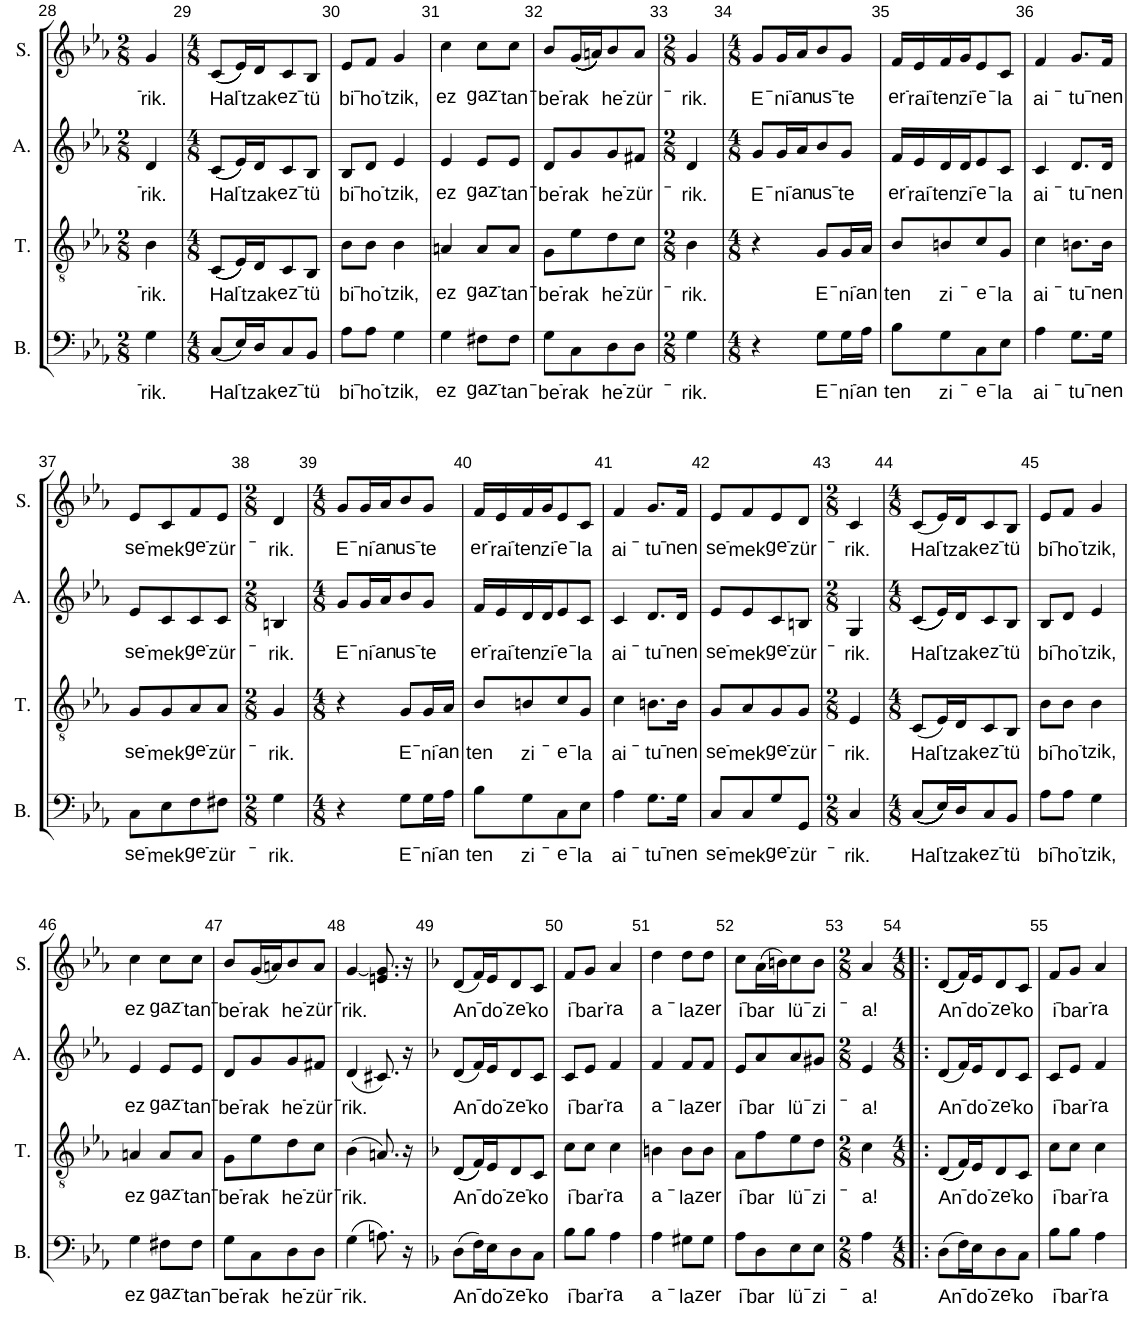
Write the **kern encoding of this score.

**kern	**text	**kern	**text	**kern	**text	**kern	**text
*part4	*part4	*part3	*part3	*part2	*part2	*part1	*part1
*staff4	*staff4	*staff3	*staff3	*staff2	*staff2	*staff1	*staff1
*I"Bass	*	*I"Tenor	*	*I"Alto	*	*I"Soprano	*
*I'B.	*	*I'T.	*	*I'A.	*	*I'S.	*
!!LO:PB:g=z
*clefF4	*	*clefGv2	*	*clefG2	*	*clefG2	*
*k[b-e-a-]	*	*k[b-e-a-]	*	*k[b-e-a-]	*	*k[b-e-a-]	*
*M2/8	*	*M2/8	*	*M2/8	*	*M2/8	*
=28	=28	=28	=28	=28	=28	=28	=28
!	!LO:LY:b	!	!LO:LY:b	!	!LO:LY:b	!	!LO:LY:b
4G\	-rik.	4B-\	-rik.	4d/	-rik.	4g/	-rik.
=29	=29	=29	=29	=29	=29	=29	=29
*M4/8	*	*M4/8	*	*M4/8	*	*M4/8	*
!	!LO:LY:b	!	!LO:LY:b	!	!LO:LY:b	!	!LO:LY:b
((8C/L	Hal-	(((8C/L	Hal-	((8c/L	Hal-	((8c/L	Hal-
16E-/L))	.	16E-/L)))	.	16e-/L))	.	16e-/L))	.
!	!LO:LY:b	!	!LO:LY:b	!	!LO:LY:b	!	!LO:LY:b
16D/J	-tzak	16D/J	-tzak	16d/J	-tzak	16d/J	-tzak
!	!LO:LY:b	!	!LO:LY:b	!	!LO:LY:b	!	!LO:LY:b
8C/	ez-	8C/	ez-	8c/	ez-	8c/	ez-
!	!LO:LY:b	!	!LO:LY:b	!	!LO:LY:b	!	!LO:LY:b
8BB-/J	-tü	8BB-/J	-tü	8B-/J	-tü	8B-/J	-tü
=30	=30	=30	=30	=30	=30	=30	=30
!	!LO:LY:b	!	!LO:LY:b	!	!LO:LY:b	!	!LO:LY:b
8A-\L	bi-	8B-\L	bi-	8B-/L	bi-	8e-/L	bi-
!	!LO:LY:b	!	!LO:LY:b	!	!LO:LY:b	!	!LO:LY:b
8A-\J	-ho-	8B-\J	-ho-	8d/J	-ho-	8f/J	-ho-
!	!LO:LY:b	!	!LO:LY:b	!	!LO:LY:b	!	!LO:LY:b
4G\	-tzik,	4B-\	-tzik,	4e-/	-tzik,	4g/	-tzik,
=31	=31	=31	=31	=31	=31	=31	=31
!	!LO:LY:b	!	!LO:LY:b	!	!LO:LY:b	!	!LO:LY:b
4G\	ez	4An/	ez	4e-/	ez	4cc\	ez
!	!LO:LY:b	!	!LO:LY:b	!	!LO:LY:b	!	!LO:LY:b
8F#X\L	gaz-	8A/L	gaz-	8e-/L	gaz-	8cc\L	gaz-
!	!LO:LY:b	!	!LO:LY:b	!	!LO:LY:b	!	!LO:LY:b
8F#\J	-tan-	8A/J	-tan-	8e-/J	-tan-	8cc\J	-tan-
=32	=32	=32	=32	=32	=32	=32	=32
!	!LO:LY:b	!	!LO:LY:b	!	!LO:LY:b	!	!LO:LY:b
8G\L	-be-	8G\L	-be-	8d/L	-be-	8b-/L	-be-
!	!LO:LY:b	!	!LO:LY:b	!	!LO:LY:b	!	!LO:LY:b
8C\	-rak	8e-\	-rak	8g/	-rak	(((((((16g/L	-rak
.	.	.	.	.	.	16an/J)))))))	.
!	!LO:LY:b	!	!LO:LY:b	!	!LO:LY:b	!	!LO:LY:b
8D\	he-	8d\	he-	8g/	he-	8b-/	he-
!	!LO:LY:b	!	!LO:LY:b	!	!LO:LY:b	!	!LO:LY:b
8D\J	-zür-	8c\J	-zür-	8f#X/J	-zür-	8a/J	-zür-
=33	=33	=33	=33	=33	=33	=33	=33
*M2/8	*	*M2/8	*	*M2/8	*	*M2/8	*
!	!LO:LY:b	!	!LO:LY:b	!	!LO:LY:b	!	!LO:LY:b
4G\	-rik.	4B-\	-rik.	4d/	-rik.	4g/	-rik.
=34	=34	=34	=34	=34	=34	=34	=34
*M4/8	*	*M4/8	*	*M4/8	*	*M4/8	*
!	!	!	!	!	!LO:LY:b	!	!LO:LY:b
4r	.	4r	.	8g/L	E-	8g/L	E-
!	!	!	!	!	!LO:LY:b	!	!LO:LY:b
.	.	.	.	16g/L	-ni-	16g/L	-ni-
!	!	!	!	!	!LO:LY:b	!	!LO:LY:b
.	.	.	.	16a-/J	-an	16a-/J	-an
!	!LO:LY:b	!	!LO:LY:b	!	!LO:LY:b	!	!LO:LY:b
8G\L	E-	8G/L	E-	8b-/	us-	8b-/	us-
!	!LO:LY:b	!	!LO:LY:b	!	!LO:LY:b	!	!LO:LY:b
16G\L	-ni-	16G/L	-ni-	8g/J	-te	8g/J	-te
!	!LO:LY:b	!	!LO:LY:b	!	!	!	!
16A-\JJ	-an	16A-/JJ	-an	.	.	.	.
=35	=35	=35	=35	=35	=35	=35	=35
!	!LO:LY:b	!	!LO:LY:b	!	!LO:LY:b	!	!LO:LY:b
8B-\L	ten	8B-/L	ten	16f/LL	er-	16f/LL	er-
!	!	!	!	!	!LO:LY:b	!	!LO:LY:b
.	.	.	.	16e-/	-rai-	16e-/	-rai-
!	!LO:LY:b	!	!LO:LY:b	!	!LO:LY:b	!	!LO:LY:b
8G\	zi-	8Bn/	zi-	16d/	-ten	16f/	-ten
!	!	!	!	!	!LO:LY:b	!	!LO:LY:b
.	.	.	.	16d/J	zi-	16g/J	zi-
!	!LO:LY:b	!	!LO:LY:b	!	!LO:LY:b	!	!LO:LY:b
8C\	-e-	8c/	-e-	8e-/	-e-	8e-/	-e-
!	!LO:LY:b	!	!LO:LY:b	!	!LO:LY:b	!	!LO:LY:b
8E-\J	-la	8G/J	-la	8c/J	-la	8c/J	-la
=36	=36	=36	=36	=36	=36	=36	=36
!	!LO:LY:b	!	!LO:LY:b	!	!LO:LY:b	!	!LO:LY:b
4A-\	ai-	4c\	ai-	4c/	ai-	4f/	ai-
!	!LO:LY:b	!	!LO:LY:b	!	!LO:LY:b	!	!LO:LY:b
8.G\L	-tu-	8.Bn\L	-tu-	8.d/L	-tu-	8.g/L	-tu-
!	!LO:LY:b	!	!LO:LY:b	!	!LO:LY:b	!	!LO:LY:b
16G\Jk	-nen	16B\Jk	-nen	16d/Jk	-nen	16f/Jk	-nen
!!LO:LB:g=z
=37	=37	=37	=37	=37	=37	=37	=37
!	!LO:LY:b	!	!LO:LY:b	!	!LO:LY:b	!	!LO:LY:b
8C\L	se-	8G/L	se-	8e-/L	se-	8e-/L	se-
!	!LO:LY:b	!	!LO:LY:b	!	!LO:LY:b	!	!LO:LY:b
8E-\	-mek	8G/	-mek	8c/	-mek	8c/	-mek
!	!LO:LY:b	!	!LO:LY:b	!	!LO:LY:b	!	!LO:LY:b
8F\	ge-	8A-/	ge-	8c/	ge-	8f/	ge-
!	!LO:LY:b	!	!LO:LY:b	!	!LO:LY:b	!	!LO:LY:b
8F#X\J	-zür-	8A-/J	-zür-	8c/J	-zür-	8e-/J	-zür-
=38	=38	=38	=38	=38	=38	=38	=38
*M2/8	*	*M2/8	*	*M2/8	*	*M2/8	*
!	!LO:LY:b	!	!LO:LY:b	!	!LO:LY:b	!	!LO:LY:b
4G\	-rik.	4G/	-rik.	4Bn/	-rik.	4d/	-rik.
=39	=39	=39	=39	=39	=39	=39	=39
*M4/8	*	*M4/8	*	*M4/8	*	*M4/8	*
!	!	!	!	!	!LO:LY:b	!	!LO:LY:b
4r	.	4r	.	8g/L	E-	8g/L	E-
!	!	!	!	!	!LO:LY:b	!	!LO:LY:b
.	.	.	.	16g/L	-ni-	16g/L	-ni-
!	!	!	!	!	!LO:LY:b	!	!LO:LY:b
.	.	.	.	16a-/J	-an	16a-/J	-an
!	!LO:LY:b	!	!LO:LY:b	!	!LO:LY:b	!	!LO:LY:b
8G\L	E-	8G/L	E-	8b-/	us-	8b-/	us-
!	!LO:LY:b	!	!LO:LY:b	!	!LO:LY:b	!	!LO:LY:b
16G\L	-ni-	16G/L	-ni-	8g/J	-te	8g/J	-te
!	!LO:LY:b	!	!LO:LY:b	!	!	!	!
16A-\JJ	-an	16A-/JJ	-an	.	.	.	.
=40	=40	=40	=40	=40	=40	=40	=40
!	!LO:LY:b	!	!LO:LY:b	!	!LO:LY:b	!	!LO:LY:b
8B-\L	ten	8B-/L	ten	16f/LL	er-	16f/LL	er-
!	!	!	!	!	!LO:LY:b	!	!LO:LY:b
.	.	.	.	16e-/	-rai-	16e-/	-rai-
!	!LO:LY:b	!	!LO:LY:b	!	!LO:LY:b	!	!LO:LY:b
8G\	zi-	8Bn/	zi-	16d/	-ten	16f/	-ten
!	!	!	!	!	!LO:LY:b	!	!LO:LY:b
.	.	.	.	16d/J	zi-	16g/J	zi-
!	!LO:LY:b	!	!LO:LY:b	!	!LO:LY:b	!	!LO:LY:b
8C\	-e-	8c/	-e-	8e-/	-e-	8e-/	-e-
!	!LO:LY:b	!	!LO:LY:b	!	!LO:LY:b	!	!LO:LY:b
8E-\J	-la	8G/J	-la	8c/J	-la	8c/J	-la
=41	=41	=41	=41	=41	=41	=41	=41
!	!LO:LY:b	!	!LO:LY:b	!	!LO:LY:b	!	!LO:LY:b
4A-\	ai-	4c\	ai-	4c/	ai-	4f/	ai-
!	!LO:LY:b	!	!LO:LY:b	!	!LO:LY:b	!	!LO:LY:b
8.G\L	-tu-	8.Bn\L	-tu-	8.d/L	-tu-	8.g/L	-tu-
!	!LO:LY:b	!	!LO:LY:b	!	!LO:LY:b	!	!LO:LY:b
16G\Jk	-nen	16B\Jk	-nen	16d/Jk	-nen	16f/Jk	-nen
=42	=42	=42	=42	=42	=42	=42	=42
!	!LO:LY:b	!	!LO:LY:b	!	!LO:LY:b	!	!LO:LY:b
8C/L	se-	8G/L	se-	8e-/L	se-	8e-/L	se-
!	!LO:LY:b	!	!LO:LY:b	!	!LO:LY:b	!	!LO:LY:b
8C/	-mek	8A-/	-mek	8e-/	-mek	8f/	-mek
!	!LO:LY:b	!	!LO:LY:b	!	!LO:LY:b	!	!LO:LY:b
8G/	ge-	8G/	ge-	8c/	ge-	8e-/	ge-
!	!LO:LY:b	!	!LO:LY:b	!	!LO:LY:b	!	!LO:LY:b
8GG/J	-zür-	8G/J	-zür-	8Bn/J	-zür-	8d/J	-zür-
=43	=43	=43	=43	=43	=43	=43	=43
*M2/8	*	*M2/8	*	*M2/8	*	*M2/8	*
!	!LO:LY:b	!	!LO:LY:b	!	!LO:LY:b	!	!LO:LY:b
4C/	-rik.	4E-/	-rik.	4G/	-rik.	4c/	-rik.
=44	=44	=44	=44	=44	=44	=44	=44
*M4/8	*	*M4/8	*	*M4/8	*	*M4/8	*
!	!LO:LY:b	!	!LO:LY:b	!	!LO:LY:b	!	!LO:LY:b
(((((8C/L	Hal-	(8C/L	Hal-	(((8c/L	Hal-	(8c/L	Hal-
16E-/L)))))	.	16E-/L)	.	16e-/L)))	.	16e-/L)	.
!	!LO:LY:b	!	!LO:LY:b	!	!LO:LY:b	!	!LO:LY:b
16D/J	-tzak	16D/J	-tzak	16d/J	-tzak	16d/J	-tzak
!	!LO:LY:b	!	!LO:LY:b	!	!LO:LY:b	!	!LO:LY:b
8C/	ez-	8C/	ez-	8c/	ez-	8c/	ez-
!	!LO:LY:b	!	!LO:LY:b	!	!LO:LY:b	!	!LO:LY:b
8BB-/J	-tü	8BB-/J	-tü	8B-/J	-tü	8B-/J	-tü
=45	=45	=45	=45	=45	=45	=45	=45
!	!LO:LY:b	!	!LO:LY:b	!	!LO:LY:b	!	!LO:LY:b
8A-\L	bi-	8B-\L	bi-	8B-/L	bi-	8e-/L	bi-
!	!LO:LY:b	!	!LO:LY:b	!	!LO:LY:b	!	!LO:LY:b
8A-\J	-ho-	8B-\J	-ho-	8d/J	-ho-	8f/J	-ho-
!	!LO:LY:b	!	!LO:LY:b	!	!LO:LY:b	!	!LO:LY:b
4G\	-tzik,	4B-\	-tzik,	4e-/	-tzik,	4g/	-tzik,
!!LO:LB:g=z
=46	=46	=46	=46	=46	=46	=46	=46
!	!LO:LY:b	!	!LO:LY:b	!	!LO:LY:b	!	!LO:LY:b
4G\	ez	4An/	ez	4e-/	ez	4cc\	ez
!	!LO:LY:b	!	!LO:LY:b	!	!LO:LY:b	!	!LO:LY:b
8F#X\L	gaz-	8A/L	gaz-	8e-/L	gaz-	8cc\L	gaz-
!	!LO:LY:b	!	!LO:LY:b	!	!LO:LY:b	!	!LO:LY:b
8F#\J	-tan-	8A/J	-tan-	8e-/J	-tan-	8cc\J	-tan-
=47	=47	=47	=47	=47	=47	=47	=47
!	!LO:LY:b	!	!LO:LY:b	!	!LO:LY:b	!	!LO:LY:b
8G\L	-be-	8G\L	-be-	8d/L	-be-	8b-/L	-be-
!	!LO:LY:b	!	!LO:LY:b	!	!LO:LY:b	!	!LO:LY:b
8C\	-rak	8e-\	-rak	8g/	-rak	(16g/L	-rak
.	.	.	.	.	.	16an/J)	.
!	!LO:LY:b	!	!LO:LY:b	!	!LO:LY:b	!	!LO:LY:b
8D\	he-	8d\	he-	8g/	he-	8b-/	he-
!	!LO:LY:b	!	!LO:LY:b	!	!LO:LY:b	!	!LO:LY:b
8D\J	-zür-	8c\J	-zür-	8f#X/J	-zür-	8a/J	-zür-
=48	=48	=48	=48	=48	=48	=48	=48
!	!LO:LY:b	!	!LO:LY:b	!	!LO:LY:b	!	!LO:LY:b
(4G\	-rik.	(4B-\	-rik.	(4d/	-rik.	[4g/	-rik.
8.An\)	.	8.An/)	.	8.c#X/)	.	8.en/ 8.g/]	.
16r	.	16r	.	16r	.	16r	.
=49||	=49||	=49||	=49||	=49||	=49||	=49||	=49||
*k[b-]	*	*k[b-]	*	*k[b-]	*	*k[b-]	*
!	!LO:LY:b	!	!LO:LY:b	!	!LO:LY:b	!	!LO:LY:b
(8D\L	An-	((8D/L	An-	(8d/L	An-	(8d/L	An-
16F\L)	.	16F/L))	.	16f/L)	.	16f/L)	.
!	!LO:LY:b	!	!LO:LY:b	!	!LO:LY:b	!	!LO:LY:b
16E\J	-do-	16E/J	-do-	16e/J	-do-	16e/J	-do-
!	!LO:LY:b	!	!LO:LY:b	!	!LO:LY:b	!	!LO:LY:b
8D\	-ze-	8D/	-ze-	8d/	-ze-	8d/	-ze-
!	!LO:LY:b	!	!LO:LY:b	!	!LO:LY:b	!	!LO:LY:b
8C\J	-ko	8C/J	-ko	8c/J	-ko	8c/J	-ko
=50	=50	=50	=50	=50	=50	=50	=50
!	!LO:LY:b	!	!LO:LY:b	!	!LO:LY:b	!	!LO:LY:b
8B-\L	i-	8c\L	i-	8c/L	i-	8f/L	i-
!	!LO:LY:b	!	!LO:LY:b	!	!LO:LY:b	!	!LO:LY:b
8B-\J	-bar-	8c\J	-bar-	8e/J	-bar-	8g/J	-bar-
!	!LO:LY:b	!	!LO:LY:b	!	!LO:LY:b	!	!LO:LY:b
4A\	-ra	4c\	-ra	4f/	-ra	4a/	-ra
=51	=51	=51	=51	=51	=51	=51	=51
!	!LO:LY:b	!	!LO:LY:b	!	!LO:LY:b	!	!LO:LY:b
4A\	a-	4Bn\	a-	4f/	a-	4dd\	a-
!	!LO:LY:b	!	!LO:LY:b	!	!LO:LY:b	!	!LO:LY:b
8G#X\L	-la	8B\L	-la	8f/L	-la	8dd\L	-la
!	!LO:LY:b	!	!LO:LY:b	!	!LO:LY:b	!	!LO:LY:b
8G#\J	zer	8B\J	zer	8f/J	zer	8dd\J	zer
=52	=52	=52	=52	=52	=52	=52	=52
!	!LO:LY:b	!	!LO:LY:b	!	!LO:LY:b	!	!LO:LY:b
8A\L	i-	8A\L	i-	8e/L	i-	8cc\L	i-
!	!LO:LY:b	!	!LO:LY:b	!	!LO:LY:b	!	!LO:LY:b
8D\	-bar	8f\	-bar	8a/	-bar	(16a\L	-bar
.	.	.	.	.	.	16bn\J)	.
!	!LO:LY:b	!	!LO:LY:b	!	!LO:LY:b	!	!LO:LY:b
8E\	lü-	8e\	lü-	8a/	lü-	8cc\	lü-
!	!LO:LY:b	!	!LO:LY:b	!	!LO:LY:b	!	!LO:LY:b
8E\J	-zi-	8d\J	-zi-	8g#X/J	-zi-	8b\J	-zi-
=53	=53	=53	=53	=53	=53	=53	=53
*M2/8	*	*M2/8	*	*M2/8	*	*M2/8	*
!	!LO:LY:b	!	!LO:LY:b	!	!LO:LY:b	!	!LO:LY:b
4A\	-a!	4c\	-a!	4e/	-a!	4a/	-a!
=54!|:	=54!|:	=54!|:	=54!|:	=54!|:	=54!|:	=54!|:	=54!|:
*M4/8	*	*M4/8	*	*M4/8	*	*M4/8	*
!	!LO:LY:b	!	!LO:LY:b	!	!LO:LY:b	!	!LO:LY:b
(8D\L	An-	(((8D/L	An-	(8d/L	An-	(((8d/L	An-
16F\L)	.	16F/L)))	.	16f/L)	.	16f/L)))	.
!	!LO:LY:b	!	!LO:LY:b	!	!LO:LY:b	!	!LO:LY:b
16E\J	-do-	16E/J	-do-	16e/J	-do-	16e/J	-do-
!	!LO:LY:b	!	!LO:LY:b	!	!LO:LY:b	!	!LO:LY:b
8D\	-ze-	8D/	-ze-	8d/	-ze-	8d/	-ze-
!	!LO:LY:b	!	!LO:LY:b	!	!LO:LY:b	!	!LO:LY:b
8C\J	-ko	8C/J	-ko	8c/J	-ko	8c/J	-ko
=55	=55	=55	=55	=55	=55	=55	=55
!	!LO:LY:b	!	!LO:LY:b	!	!LO:LY:b	!	!LO:LY:b
8B-\L	i-	8c\L	i-	8c/L	i-	8f/L	i-
!	!LO:LY:b	!	!LO:LY:b	!	!LO:LY:b	!	!LO:LY:b
8B-\J	-bar-	8c\J	-bar-	8e/J	-bar-	8g/J	-bar-
!	!LO:LY:b	!	!LO:LY:b	!	!LO:LY:b	!	!LO:LY:b
4A\	-ra	4c\	-ra	4f/	-ra	4a/	-ra
=	=	=	=	=	=	=	=
*-	*-	*-	*-	*-	*-	*-	*-
